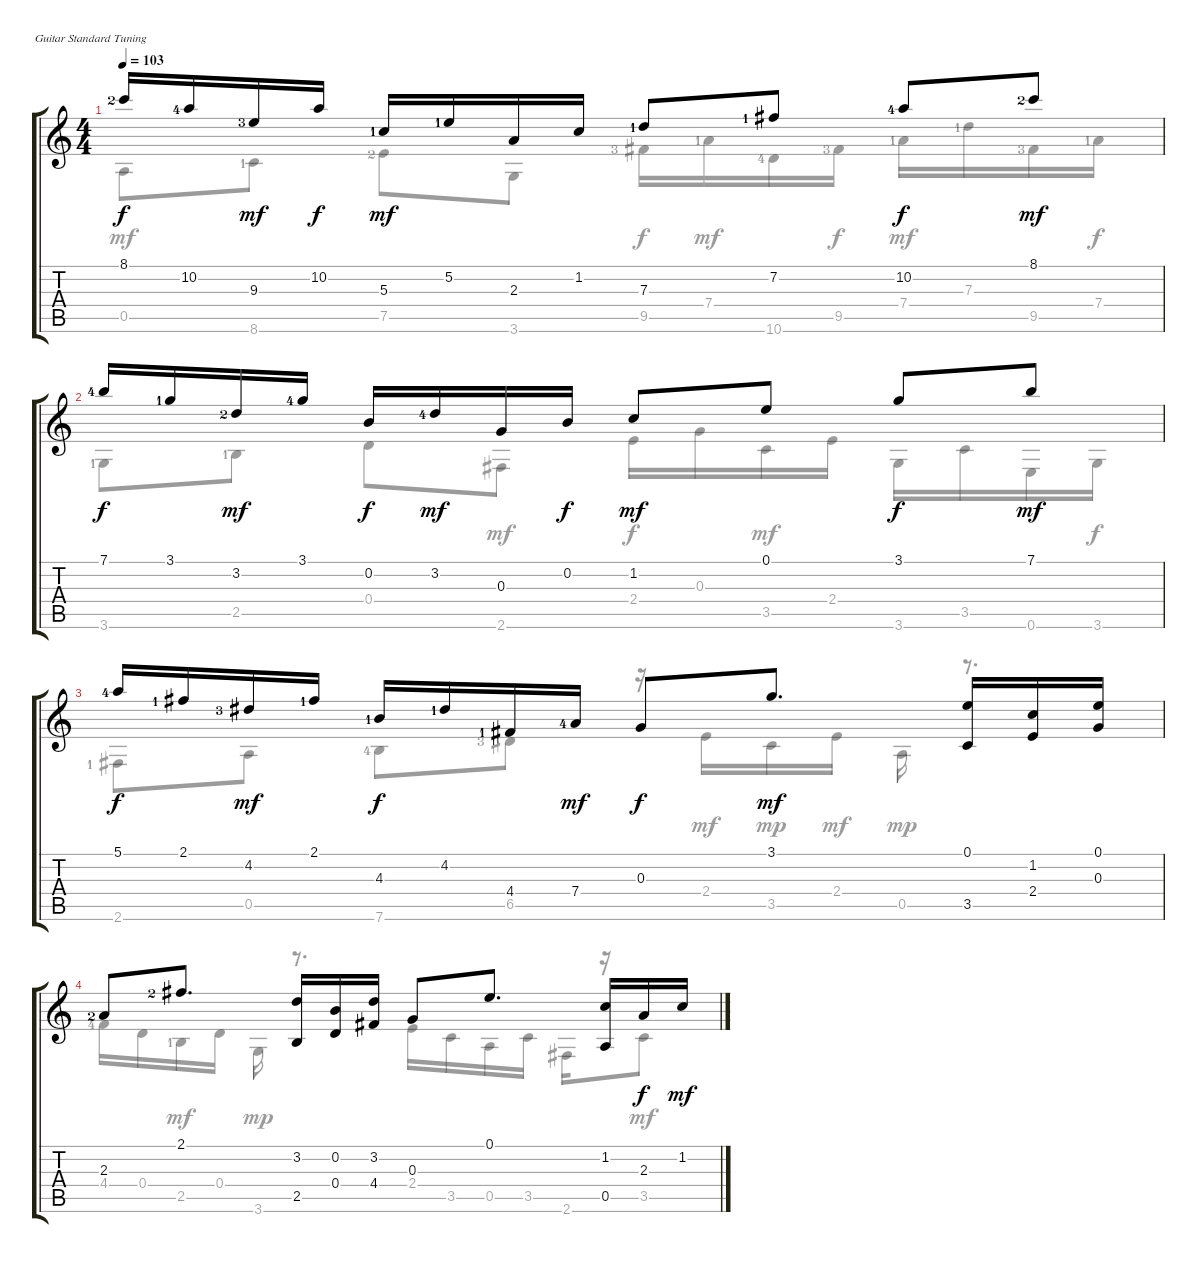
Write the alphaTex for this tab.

\bracketExtendMode groupsimilarinstruments
\firstSystemTrackNameOrientation horizontal
\otherSystemsTrackNameOrientation horizontal
\track "" {instrument acousticguitarnylon}
\staff {score tabs}
\tuning (E4 B3 G3 D3 A2 E2)
\voice
\ts (4 4)
\tempo 103
\clef g2
\ks c
8.1{lf 3}.16{dy f} 10.2{lf 5}.16 9.3{lf 4}.16{dy mf} 10.2.16{dy f} 5.3{lf 2}.16{dy mf} 5.2{lf 2}.16 2.3.16 1.2.16 7.3{lf 2}.8 7.2{lf 2}.8 10.2{lf 5}.8{dy f} 8.1{lf 3}.8{dy mf} |
7.1{lf 5}.16{dy f} 3.1{lf 2}.16 3.2{lf 3}.16{dy mf} 3.1{lf 5}.16 0.2.16{dy f} 3.2{lf 5}.16{dy mf} 0.3.16 0.2.16{dy f} 1.2.8{dy mf} 0.1.8 3.1.8{dy f} 7.1.8{dy mf} |
5.1{lf 5}.16{dy f} 2.1{lf 2}.16 4.2{lf 4}.16{dy mf} 2.1{lf 2}.16 4.3{lf 2}.16{dy f} 4.2{lf 2}.16 4.4{lf 2}.16 7.4{lf 5}.16{dy mf} 0.3.8{dy f} 3.1.8{d dy mf} (0.1 3.5).16 (1.2 2.4).16 (0.1 0.3).16 |
2.3{lf 3}.8 2.1{lf 3}.8{d} (3.2 2.5).16 (0.2 0.4).16 (3.2 4.4).16 0.3.8 0.1.8{d} (1.2 0.5).16 2.3.16{dy f} 1.2.16{dy mf}
\voice
\clef g2
\ottava regular
\simile none
\ks c
0.5.8{dy mf} 8.6{lf 2}.8 7.5{lf 3}.8 3.6.8 9.5{lf 4}.16{dy f} 7.4{lf 2}.16{dy mf} 10.6{lf 5}.16 9.5{lf 4}.16{dy f} 7.4{lf 2}.16{dy mf} 7.3{lf 2}.16 9.5{lf 4}.16 7.4{lf 2}.16{dy f} |
3.6{lf 2}.8 2.5{lf 2}.8{dy mf} 0.4.8{dy f} 2.6.8{dy mf} 2.4.16{dy f} 0.3.16 3.5.16{dy mf} 2.4.16 3.6.16{dy f} 3.5.16 0.6.16{dy mf} 3.6.16{dy f} |
2.6{lf 2}.8 0.5.8{dy mf} 7.6{lf 5}.8{dy f} 6.5{lf 4}.8 r.16 2.4.16{dy mf} 3.5.16{dy mp} 2.4.16{dy mf} 0.5.16{dy mp} r.8{d} |
4.4{lf 5}.16 0.4.16 2.5{lf 2}.16{dy mf} 0.4.16 3.6.16{dy mp} r.8{d} 2.4.16 3.5.16 0.5.16 3.5.16 2.6.16 r.16 3.5.8{dy mf}
